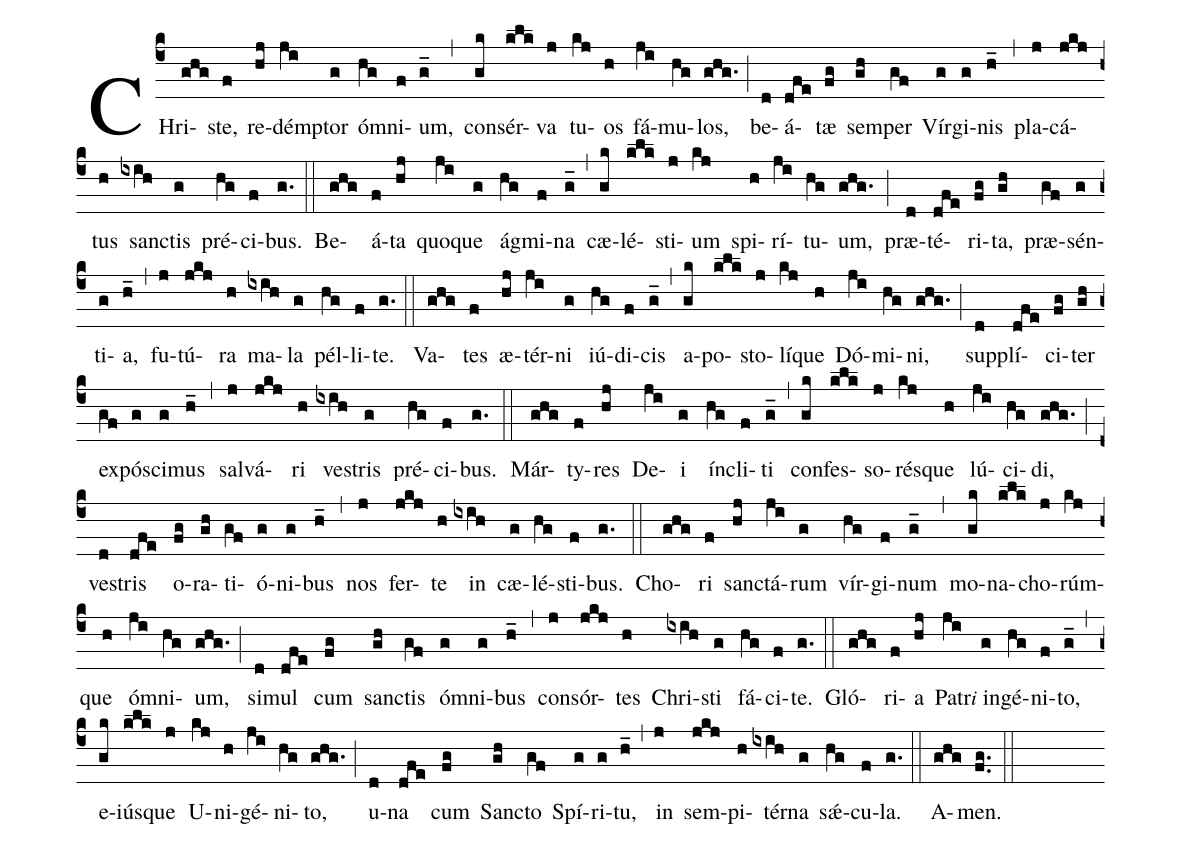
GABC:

%%
(c4)
CHri(ghg)ste,(f) re(hj)dém(ji)ptor(g) óm(hg)ni(f)um,(g_) (,)
con(gk)sér(klk)va(j) tu(kj)os(h) fá(ji)mu(hg)los,(ghg.) (;)
be(d)á(dfe)tæ(fg) sem(gh)per(gf) Vír(g)gi(g)nis(h_) (,)
pla(j)cá(jkj)tus(h) san(ixih)ctis(g) pré(hg)ci(f)bus.(g.) (::)

Be(ghg)á(f)ta(hj) quo(ji)que(g) ág(hg)mi(f)na(g_) (,)
cæ(gk)lé(klk)sti(j)um(kj) spi(h)rí(ji)tu(hg)um,(ghg.) (;)
præ(d)té(dfe)ri(fg)ta,(gh) præ(gf)sén(g)ti(g)a,(h_) (,)
fu(j)tú(jkj)ra(h) ma(ixih)la(g) pél(hg)li(f)te.(g.) (::)

Va(ghg)tes(f) æ(hj)tér(ji)ni(g) iú(hg)di(f)cis(g_) (,)
a(gk)po(klk)sto(j)lí(kj)que(h) Dó(ji)mi(hg)ni,(ghg.) (;)
sup(d)plí(dfe)ci(fg)ter(gh) ex(gf)pó(g)sci(g)mus(h_) (,)
sal(j)vá(jkj)ri(h) ve(ixih)stris(g) pré(hg)ci(f)bus.(g.) (::)

Már(ghg)ty(f)res(hj) De(ji)i(g) ín(hg)cli(f)ti(g_) (,)
con(gk)fes(klk)so(j)rés(kj)que(h) lú(ji)ci(hg)di,(ghg.) (;)
ve(d)stris(dfe) o(fg)ra(gh)ti(gf)ó(g)ni(g)bus(h_) (,)
nos(j) fer(jkj)te(h) in(ixih) cæ(g)lé(hg)sti(f)bus.(g.) (::)

Cho(ghg)ri(f) san(hj)ctá(ji)rum(g) vír(hg)gi(f)num(g_) (,)
mo(gk)na(klk)cho(j)rúm(kj)que(h) óm(ji)ni(hg)um,(ghg.) (;)
si(d)mul(dfe) cum(fg) san(gh)ctis(gf) óm(g)ni(g)bus(h_) (,)
con(j)sór(jkj)tes(h) Chri(ixih)sti(g) fá(hg)ci(f)te.(g.) (::)

Gló(ghg)ri(f)a(hj) Pa(ji)tr<e>i</e> {i}n(g)gé(hg)ni(f)to,(g_) (,)
e(gk)iús(klk)que(j) U(kj)ni(h)gé(ji)ni(hg)to,(ghg.) (;)
u(d)na(dfe) cum(fg) San(gh)cto(gf) Spí(g)ri(g)tu,(h_) (,)
in(j) sem(jkj)pi(h)tér(ixih)na(g) sǽ(hg)cu(f)la.(g.) (::)

A(ghg)men.(fg..) (::)
